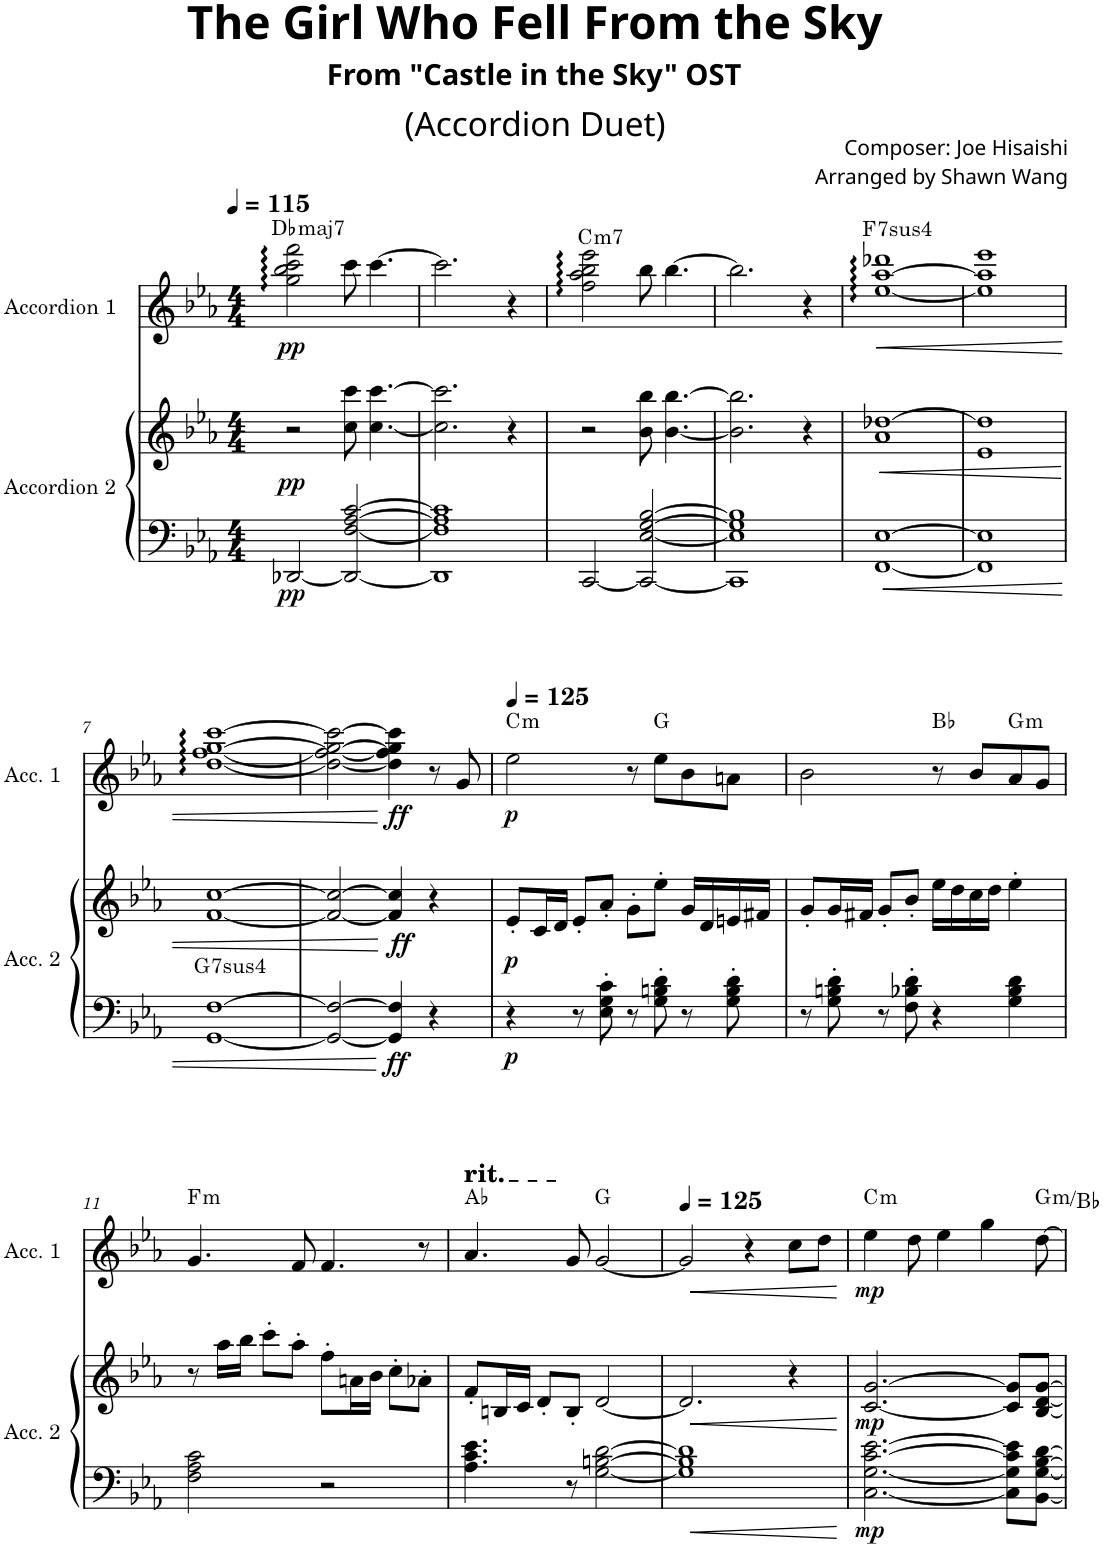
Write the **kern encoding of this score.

**kern	**kern	**dynam	**harte	**kern	**dynam	**harte
*part2	*part2	*part2	*part2	*part1	*part1	*part1
*staff3	*staff2	*staff2/3	*	*staff1	*staff1	*
*I"Accordion 2	*	*	*	*I"Accordion 1	*	*
*I'Acc. 2	*	*	*	*I'Acc. 1	*	*
*clefF4	*clefG2	*	*	*clefG2	*	*
*k[b-e-a-]	*k[b-e-a-]	*	*	*k[b-e-a-]	*	*
*M4/4	*M4/4	*	*	*M4/4	*	*
*MM115	*MM115	*	*	*MM115	*	*
=1	=1	=1	=1	=1	=1	=1
!	!	!LO:DY:b=2	!	!	!	!
!	!	!LO:DY:n=1:b	!	!	!LO:DY:b	!LO:H:kt=maj7
[2DD-X/	2r	pp pp	.	2gg\:: 2bb-\:: 2ccc\:: 2fff\::	pp	Db:maj7
2DD-/_ [2F/ [2A-/ [2c/	8cc\ 8ccc\	.	.	8ccc\	.	.
.	[4.cc\ [4.ccc\	.	.	[4.ccc\	.	.
=2	=2	=2	=2	=2	=2	=2
1DD-] 1F] 1A-] 1c]	2.cc\] 2.ccc\]	.	.	2.ccc\]	.	.
.	4r	.	.	4r	.	.
=3	=3	=3	=3	=3	=3	=3
!	!	!	!	!	!	!LO:H:kt=m7
[2CC/	2r	.	.	2ff\:: 2aa-\:: 2bb-\:: 2eee-\::	.	C:min7
2CC/_ [2E-/ [2G/ [2B-/	8b-\ 8bb-\	.	.	8bb-\	.	.
.	[4.b-\ [4.bb-\	.	.	[4.bb-\	.	.
=4	=4	=4	=4	=4	=4	=4
1CC] 1E-] 1G] 1B-]	2.b-\] 2.bb-\]	.	.	2.bb-\]	.	.
.	4r	.	.	4r	.	.
=5	=5	=5	=5	=5	=5	=5
!	!	!LO:HP:b	!	!	!LO:HP:b	!LO:H:kt=74
[1FF [1E-	1a- [1dd-X	<	.	[1ee-:: [1aa-:: 1ddd-X::	<	F:sus4(7)
=6	=6	=6	=6	=6	=6	=6
1FF] 1E-]	1e- 1dd-]	.	.	1ee-] 1aa-] 1eee-	.	.
!!LO:LB:g=z
=7	=7	=7	=7	=7	=7	=7
!	!	!	!LO:H:kt=74	!	!	!
[1GG [1F	[1f [1cc	.	G:sus4(7)	[1dd:: [1ff:: [1gg:: [1ccc::	.	.
=8	=8	=8	=8	=8	=8	=8
2GG/_ 2F/_	2f/_ 2cc/_	.	.	2dd\_ 2ff\_ 2gg\_ 2ccc\_	.	.
!	!	!LO:DY:n=1:b=2	!	!	!	!
!	!	!LO:DY:n=2:b	!	!	!LO:DY:n=1:b	!
4GG/] 4F/]	4f/] 4cc/]	[ ff ff	.	4dd\] 4ff\] 4gg\] 4ccc\]	[ ff	.
4r	4r	.	.	8r	.	.
.	.	.	.	8g/	.	.
=9	=9	=9	=9	=9	=9	=9
*	*	*	*	*MM125	*	*
!	!	!LO:DY:b=2	!	!	!	!
!	!	!LO:DY:n=1:b	!	!	!LO:DY:b	!LO:H:kt=m
4r	8e-'/L	p p	.	2ee-\	p	C:min
.	16c/L	.	.	.	.	.
.	16d/JJ	.	.	.	.	.
8r	8e-'/L	.	.	.	.	.
8E-\' 8G\' 8c\'	8a-'/J	.	.	.	.	.
8r	8g'\L	.	.	8r	.	.
8G\' 8Bn\' 8d\'	8ee-'\J	.	.	8ee-\L	.	G:maj
8r	16g/LL	.	.	8b-\	.	.
.	16d/	.	.	.	.	.
8G\' 8B\' 8d\'	16en/	.	.	8an\J	.	.
.	16f#X/JJ	.	.	.	.	.
=10	=10	=10	=10	=10	=10	=10
8r	8g'/L	.	.	2b-\	.	.
8G\' 8Bn\' 8d\'	16g/L	.	.	.	.	.
.	16f#X/JJ	.	.	.	.	.
8r	8g'/L	.	.	.	.	.
8F\' 8B-X\' 8d\'	8b-'/J	.	.	.	.	.
4r	16ee-\LL	.	.	8r	.	Bb:maj
.	16dd\	.	.	.	.	.
.	16cc\	.	.	8b-/L	.	.
.	16dd\JJ	.	.	.	.	.
!	!	!	!	!	!	!LO:H:kt=m
4G\ 4B-\ 4d\	4ee-'\	.	.	8a-/	.	G:min
.	.	.	.	8g/J	.	.
!!LO:LB:g=z
=11	=11	=11	=11	=11	=11	=11
!	!	!	!	!	!	!LO:H:kt=m
2F\ 2A-\ 2c\	8r	.	.	4.g/	.	F:min
.	16aa-\LL	.	.	.	.	.
.	16bb-\JJ	.	.	.	.	.
.	8ccc'\L	.	.	.	.	.
.	8aa-'\J	.	.	8f/	.	.
2r	8ff'\L	.	.	4.f/	.	.
.	16an\L	.	.	.	.	.
.	16b-\JJ	.	.	.	.	.
.	8cc'\L	.	.	.	.	.
.	8a-X'\J	.	.	8r	.	.
=12	=12	=12	=12	=12	=12	=12
!	!	!	!	!LO:TX:a:t=rit.	!	!
!	!	!	!	!LO:TX:a:t=rit.	!	!
4.A-\ 4.c\ 4.e-\	8f'/L	.	.	4.a-/	.	Ab:maj
.	16Bn/L	.	.	.	.	.
.	16c/JJ	.	.	.	.	.
.	8d'/L	.	.	.	.	.
8r	8B'/J	.	.	8g/	.	.
[2G\ [2Bn\ [2d\	[2d/	.	.	[2g/	.	G:maj
=13	=13	=13	=13	=13	=13	=13
*	*	*	*	*MM125	*	*
!	!	!LO:HP:b	!	!	!LO:HP:b	!
1G] 1B] 1d]	2.d/]	<	.	2g/]	<	.
.	.	.	.	4r	.	.
.	4r	.	.	8cc\L	.	.
.	.	.	.	8dd\J	.	.
.	.	[	.	.	[	.
=14	=14	=14	=14	=14	=14	=14
!	!	!LO:DY:b=2	!	!	!	!
!	!	!LO:DY:n=1:b	!	!	!LO:DY:b	!LO:H:kt=m
[2.C\ [2.G\ [2.c\ [2.e-\	[2.c/ [2.g/	mp mp	.	4ee-\	mp	C:min
.	.	.	.	8dd\	.	.
.	.	.	.	4ee-\	.	.
.	.	.	.	4gg\	.	.
8C\] 8G\] 8c\] 8e-\]L	8c/] 8g/]L	.	.	.	.	.
!	!	!	!	!	!	!LO:H:kt=m
[8BB-\ [8G\ [8B-\ [8d\J	[8B-/ [8d/ [8g/J	.	.	[8dd\	.	G:min/b3
=	=	=	=	=	=	=
*-	*-	*-	*-	*-	*-	*-
